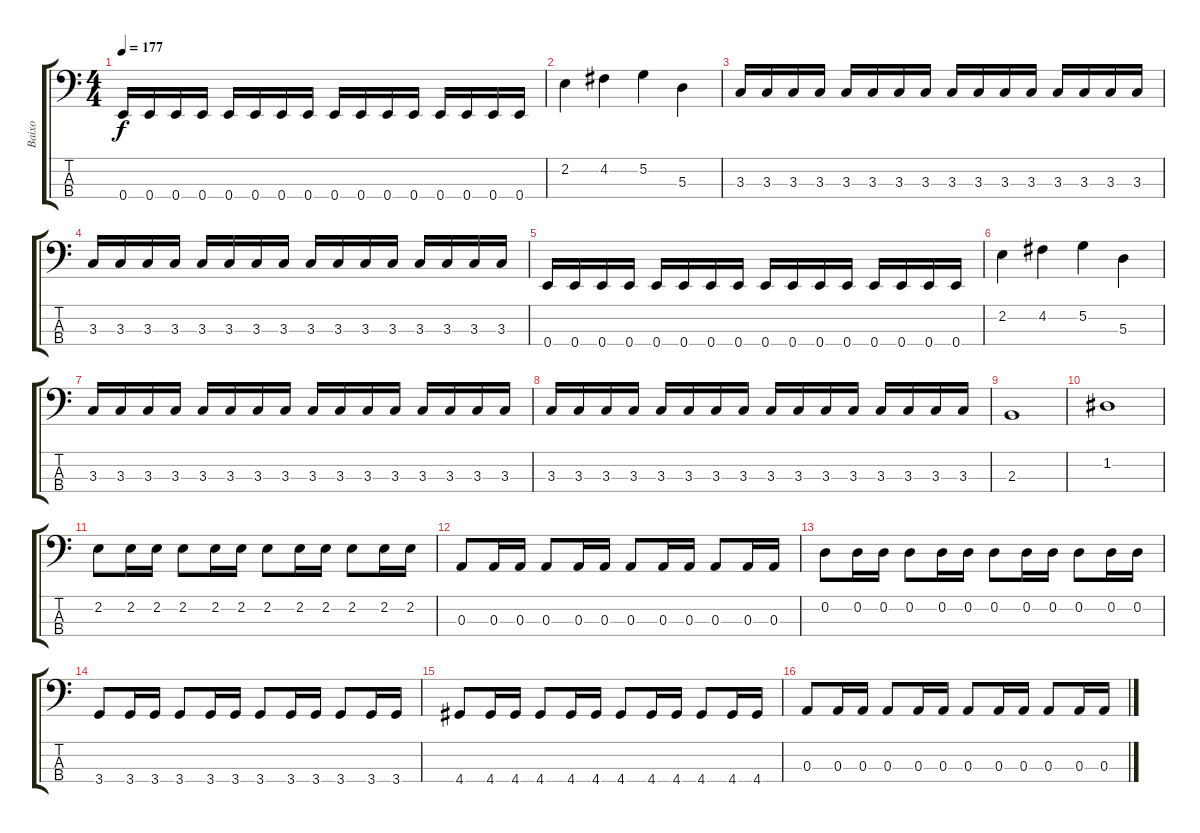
\track ("Baixo" "Baixo") {instrument electricbassfinger}
\staff {score tabs}
\tuning (G2 D2 A1 E1) {hide}
\ts (4 4)
\tempo 177
\clef f4
\ks c
0.4.16{dy f} 0.4.16 0.4.16 0.4.16 0.4.16 0.4.16 0.4.16 0.4.16 0.4.16 0.4.16 0.4.16 0.4.16 0.4.16 0.4.16 0.4.16 0.4.16 |
2.2.4 4.2.4 5.2.4 5.3.4 |
3.3.16 3.3.16 3.3.16 3.3.16 3.3.16 3.3.16 3.3.16 3.3.16 3.3.16 3.3.16 3.3.16 3.3.16 3.3.16 3.3.16 3.3.16 3.3.16 |
3.3.16 3.3.16 3.3.16 3.3.16 3.3.16 3.3.16 3.3.16 3.3.16 3.3.16 3.3.16 3.3.16 3.3.16 3.3.16 3.3.16 3.3.16 3.3.16 |
0.4.16 0.4.16 0.4.16 0.4.16 0.4.16 0.4.16 0.4.16 0.4.16 0.4.16 0.4.16 0.4.16 0.4.16 0.4.16 0.4.16 0.4.16 0.4.16 |
2.2.4 4.2.4 5.2.4 5.3.4 |
3.3.16 3.3.16 3.3.16 3.3.16 3.3.16 3.3.16 3.3.16 3.3.16 3.3.16 3.3.16 3.3.16 3.3.16 3.3.16 3.3.16 3.3.16 3.3.16 |
3.3.16 3.3.16 3.3.16 3.3.16 3.3.16 3.3.16 3.3.16 3.3.16 3.3.16 3.3.16 3.3.16 3.3.16 3.3.16 3.3.16 3.3.16 3.3.16 |
2.3.1 |
1.2.1 |
2.2.8 2.2.16 2.2.16 2.2.8 2.2.16 2.2.16 2.2.8 2.2.16 2.2.16 2.2.8 2.2.16 2.2.16 |
0.3.8 0.3.16 0.3.16 0.3.8 0.3.16 0.3.16 0.3.8 0.3.16 0.3.16 0.3.8 0.3.16 0.3.16 |
0.2.8 0.2.16 0.2.16 0.2.8 0.2.16 0.2.16 0.2.8 0.2.16 0.2.16 0.2.8 0.2.16 0.2.16 |
3.4.8 3.4.16 3.4.16 3.4.8 3.4.16 3.4.16 3.4.8 3.4.16 3.4.16 3.4.8 3.4.16 3.4.16 |
4.4.8 4.4.16 4.4.16 4.4.8 4.4.16 4.4.16 4.4.8 4.4.16 4.4.16 4.4.8 4.4.16 4.4.16 |
0.3.8 0.3.16 0.3.16 0.3.8 0.3.16 0.3.16 0.3.8 0.3.16 0.3.16 0.3.8 0.3.16 0.3.16
